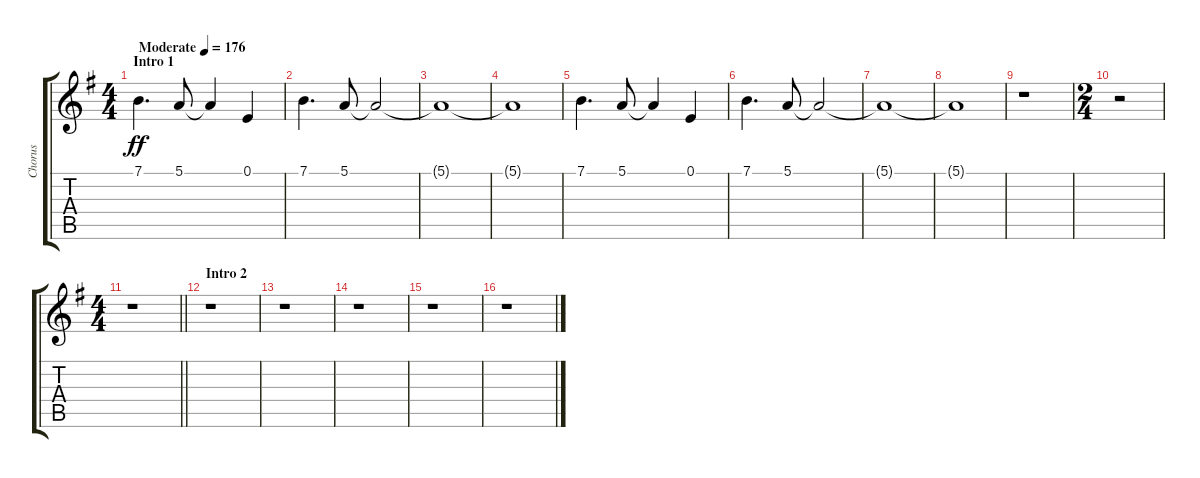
\track ("Chorus" "Chorus") {instrument voiceoohs}
\staff {score tabs}
\tuning (E4 B3 G3 D3 A2 E2) {hide}
\ts (4 4)
\section ("" "Intro 1")
\tempo (176 "Moderate")
\clef g2
\ks g
7.1.4{d dy ff instrument voiceoohs} 5.1.8 5.1{t}.4 0.1.4 |
7.1.4{d} 5.1.8 5.1{t}.2 |
5.1{t}.1 |
5.1{t}.1 |
7.1.4{d} 5.1.8 5.1{t}.4 0.1.4 |
7.1.4{d} 5.1.8 5.1{t}.2 |
5.1{t}.1 |
5.1{t}.1 |
r.1 |
\ts (2 4)
r.2 |
\ts (4 4)
\barLineRight lightlight
r.1 |
\section ("" "Intro 2")
r.1 |
r.1 |
r.1 |
r.1 |
r.1
